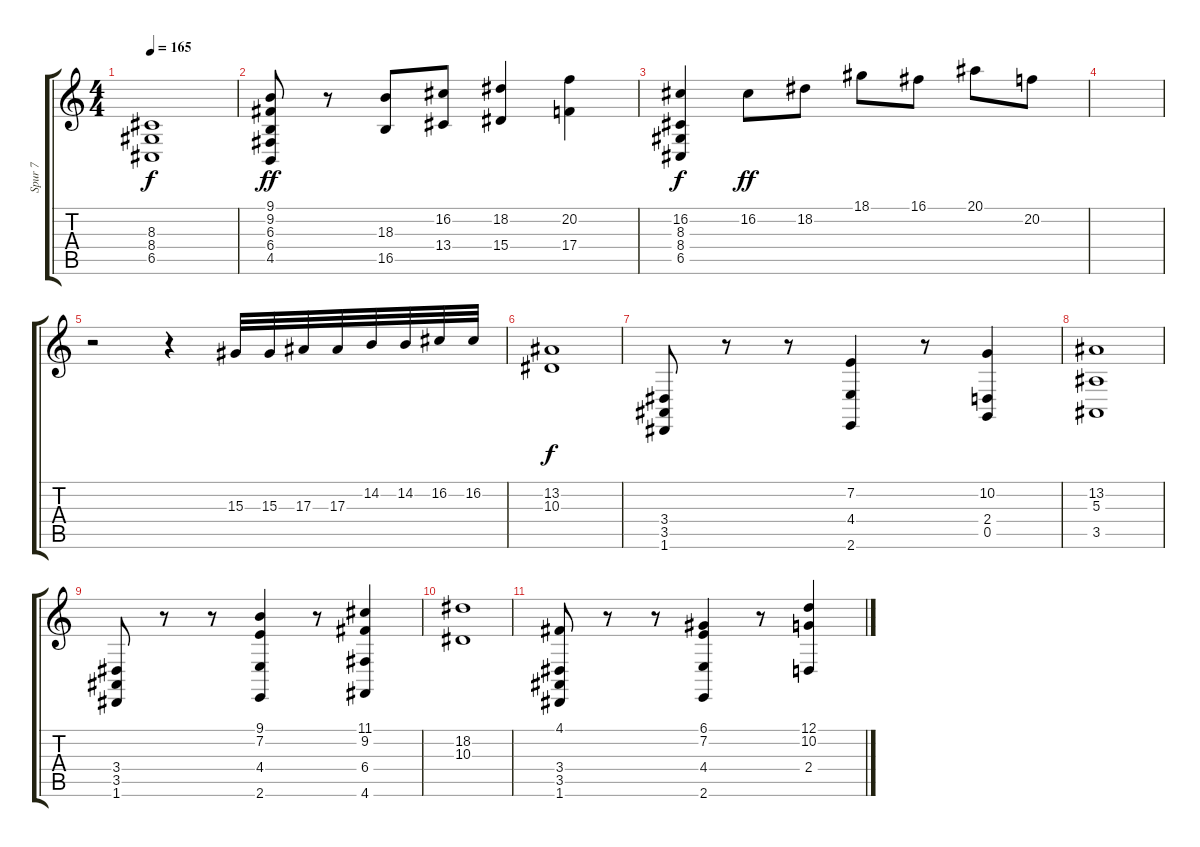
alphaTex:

\track ("Spur 7" "Spur 7") {instrument choiraahs}
\staff {score tabs}
\tuning (D4 A3 F3 C3 G2 D2) {hide}
\ts (4 4)
\tempo 165
\clef g2
\ks c
(8.3 8.4 6.5).1{dy f} |
(9.1 9.2 6.3 6.4 4.5).8{dy ff} r.8 (18.3 16.5).8 (16.2 13.4).8 (18.2 15.4).4 (20.2 17.4).4 |
(16.2 8.3 8.4 6.5).4{dy f} 16.2.8{dy ff} 18.2.8 18.1.8 16.1.8 20.1.8 20.2.8 |
|
r.2 r.4 15.3.32 15.3.32 17.3.32 17.3.32 14.2.32 14.2.32 16.2.32 16.2.32 |
(13.2 10.3).1{dy f volume 16} |
(3.4 3.5 1.6).8 r.8 r.8 (7.2 4.4 2.6).4 r.8 (10.2 2.4 0.5).4 |
(13.2 5.3 3.5).1 |
(3.4 3.5 1.6).8 r.8 r.8 (9.1 7.2 4.4 2.6).4 r.8 (11.1 9.2 6.4 4.6).4 |
(18.2 10.3).1{volume 16} |
(4.1 3.4 3.5 1.6).8 r.8 r.8 (6.1 7.2 4.4 2.6).4 r.8 (12.1 10.2 2.4).4
